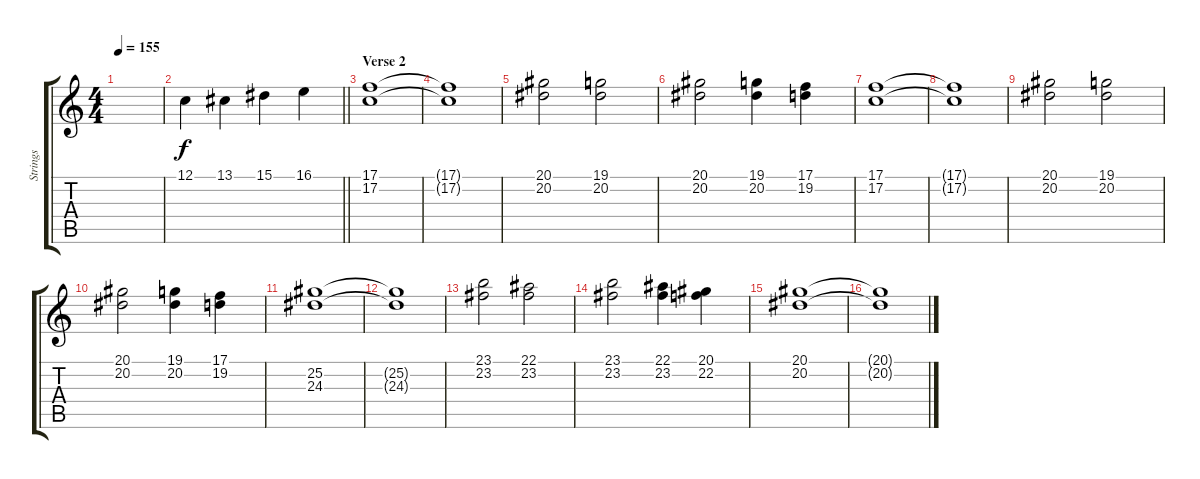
\track ("Strings" "Strings") {instrument stringensemble1}
\staff {score tabs}
\tuning (C4 G3 Eb3 Bb2 F2 C2) {hide}
\ts (4 4)
\tempo 155
\clef g2
\ks c
|
\barLineRight lightlight
12.1.4 13.1.4 15.1.4 16.1.4 |
\section ("" "Verse 2")
(17.1 17.2).1 |
(17.1{t} 17.2{t}).1 |
(20.1 20.2).2 (19.1 20.2).2 |
(20.1 20.2).2 (19.1 20.2).4 (17.1 19.2).4 |
(17.1 17.2).1 |
(17.1{t} 17.2{t}).1 |
(20.1 20.2).2 (19.1 20.2).2 |
(20.1 20.2).2 (19.1 20.2).4 (17.1 19.2).4 |
(25.2 24.3).1 |
(25.2{t} 24.3{t}).1 |
(23.1 23.2).2 (22.1 23.2).2 |
(23.1 23.2).2 (22.1 23.2).4 (20.1 22.2).4 |
(20.1 20.2).1 |
(20.1{t} 20.2{t}).1
